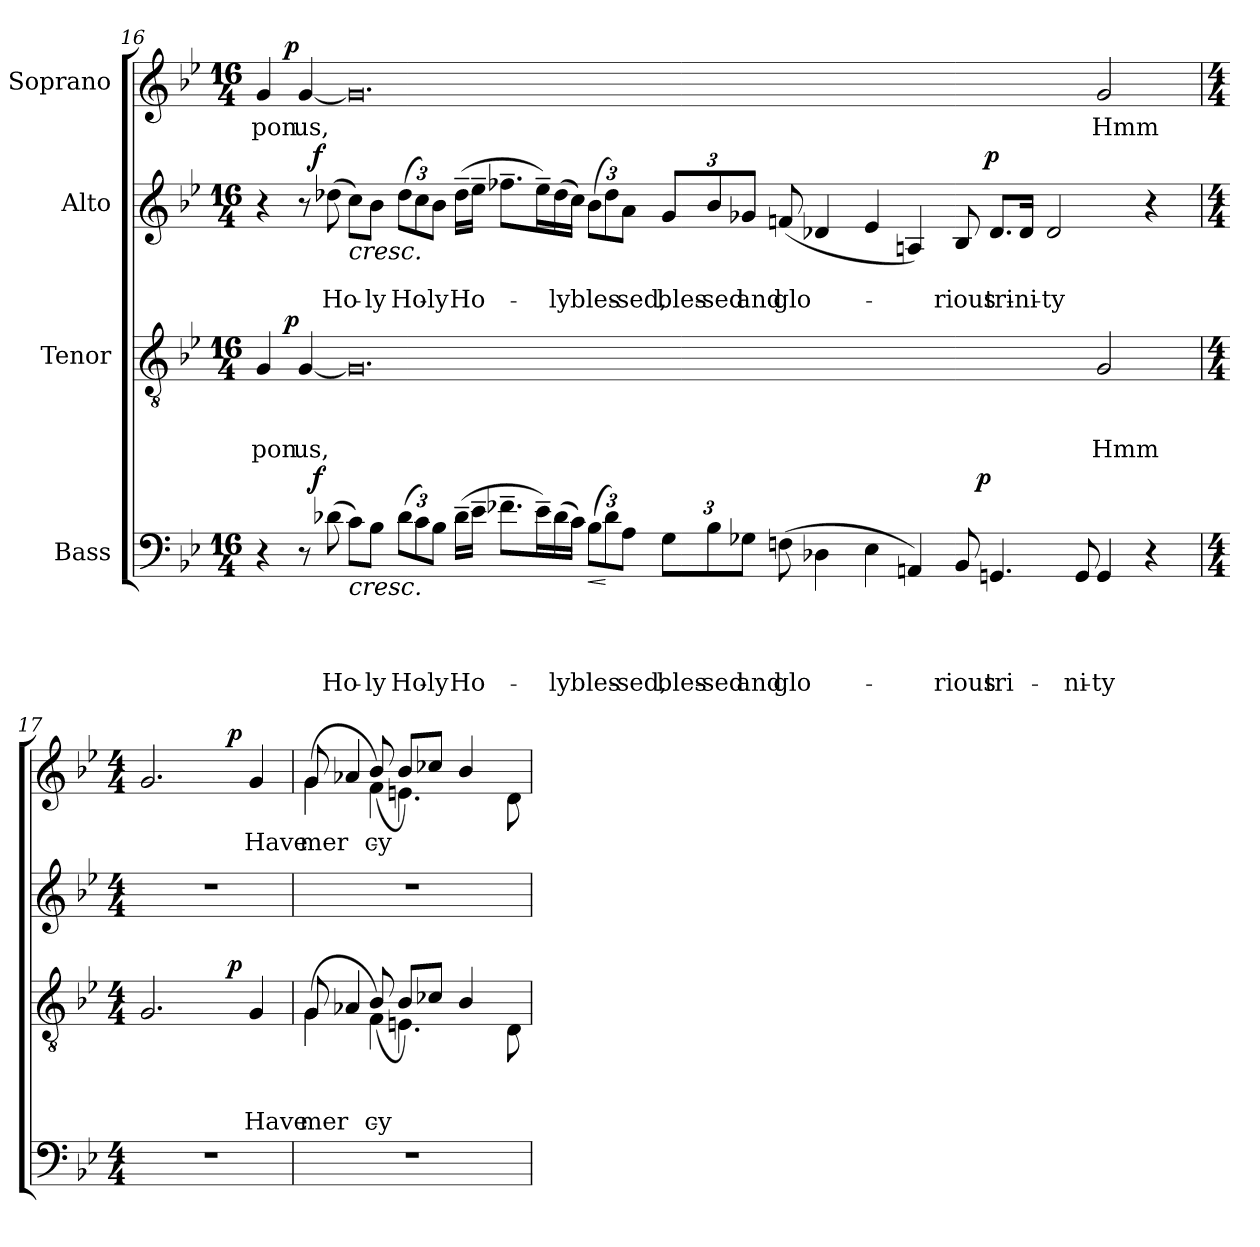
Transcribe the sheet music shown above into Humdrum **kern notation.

**kern	**text	**text	**text	**text	**dynam	**kern	**text	**text	**text	**dynam	**kern	**text	**text	**dynam	**kern	**text	**dynam
*part4	*part4	*part4	*part4	*part4	*part4	*part3	*part3	*part3	*part3	*part3	*part2	*part2	*part2	*part2	*part1	*part1	*part1
*staff4	*staff4	*staff4	*staff4	*staff4	*staff4	*staff3	*staff3	*staff3	*staff3	*staff3	*staff2	*staff2	*staff2	*staff2	*staff1	*staff1	*staff1
*I"Bass	*	*	*	*	*	*I"Tenor	*	*	*	*	*I"Alto	*	*	*	*I"Soprano	*	*
!!LO:LB:g=z
*clefF4	*	*	*	*	*	*clefGv2	*	*	*	*	*clefG2	*	*	*	*clefG2	*	*
*k[b-e-]	*	*	*	*	*	*k[b-e-]	*	*	*	*	*k[b-e-]	*	*	*	*k[b-e-]	*	*
*B-:	*	*	*	*	*	*B-:	*	*	*	*	*B-:	*	*	*	*B-:	*	*
*M16/4	*	*	*	*	*	*M16/4	*	*	*	*	*M16/4	*	*	*	*M16/4	*	*
=16	=16	=16	=16	=16	=16	=16	=16	=16	=16	=16	=16	=16	=16	=16	=16	=16	=16
!	!	!	!	!	!	!	!	!	!LO:LY:b	!	!	!	!	!	!	!LO:LY:b	!
*^	*	*	*	*	*	*^	*	*	*	*	*^	*	*	*	*^	*	*
*	*^	*	*	*	*	*	*	*	*	*	*	*	*	*^	*	*	*	*	*	*	*
4r	4ryy	1ryy	.	.	.	.	.	4G/	8.ryy	.	.	-pon	.	4r	4ryy	3%2ryy	.	.	.	4g/	8.ryy	-pon	.
!	!	!	!	!	!	!	!	!	!	!	!	!	!LO:DY:a	!	!	!	!	!	!	!	!	!	!LO:DY:a
.	.	.	.	.	.	.	.	.	1ryy	.	.	.	p	.	.	.	.	.	.	.	1ryy	.	p
!	!	!	!	!	!	!	!	!	!	!	!	!LO:LY:b	!	!	!	!	!	!	!	!	!	!LO:LY:b	!
8r	16ryy	.	.	.	.	.	.	[<4G/	.	.	.	us,	.	8r	16ryy	.	.	.	.	[<4g/	.	us,	.
!	!	!	!	!	!	!	!LO:DY:a	!	!	!	!	!	!	!	!	!	!	!	!LO:DY:a	!	!	!	!
.	1ryy	.	.	.	.	.	f	.	.	.	.	.	.	.	1ryy	.	.	.	f	.	.	.	.
!	!	!	!	!	!	!LO:LY:b	!	!	!	!	!	!	!	!	!	!	!	!LO:LY:b	!	!	!	!	!
(>8d-X\	.	.	.	.	.	Ho-	.	.	.	.	.	.	.	(>8dd-X\	.	.	.	Ho-	.	.	.	.	.
!	!	!	!	!	!	!	!LO:HP:b	!	!	!	!	!	!	!	!	!	!	!	!LO:HP:b	!	!	!	!
8c\L)	.	.	.	.	.	.	<	0.G]	.	.	.	.	.	8cc\L)	.	.	.	.	<	0.g]	.	.	.
!	!	!	!	!	!	!LO:LY:b	!	!	!	!	!	!	!	!	!	!	!	!LO:LY:b	!	!	!	!	!
8B-\J	.	.	.	.	.	-ly	.	.	.	.	.	.	.	8b-\J	.	.	.	-ly	.	.	.	.	.
.	.	.	.	.	.	.	.	.	.	.	.	.	.	.	.	3%2ryy	.	.	.	.	.	.	.
!	!	!	!	!	!	!LO:LY:b	!	!	!	!	!	!	!	!	!	!	!	!LO:LY:b	!	!	!	!	!
(>12d-\L	.	.	.	.	.	Ho-	.	.	.	.	.	.	.	(>12dd-\L	.	.	.	Ho-	.	.	.	.	.
12c\)	.	.	.	.	.	.	.	.	.	.	.	.	.	12cc\)	.	.	.	.	.	.	.	.	.
!	!	!	!	!	!	!LO:LY:b	!	!	!	!	!	!	!	!	!	!	!	!LO:LY:b	!	!	!	!	!
12B-\J	.	.	.	.	.	-ly	.	.	.	.	.	.	.	12b-\J	.	.	.	-ly	.	.	.	.	.
!	!	!	!	!	!	!LO:LY:b	!	!	!	!	!	!	!	!	!	!	!	!LO:LY:b	!	!	!	!	!
(>16d-~>\LL	.	1ryy	.	.	.	Ho-	.	.	.	.	.	.	.	(>16dd-~>\LL	.	.	.	Ho-	.	.	.	.	.
16e-~>\JJ	.	.	.	.	.	.	.	.	.	.	.	.	.	16ee-~>\JJ	.	.	.	.	.	.	.	.	.
8.f-X~>\L	.	.	.	.	.	.	.	.	.	.	.	.	.	8.ff-X~>\L	.	.	.	.	.	.	.	.	.
.	.	.	.	.	.	.	.	.	1ryy	.	.	.	.	.	.	.	.	.	.	.	1ryy	.	.
16e-~>\L)	1ryy	.	.	.	.	.	.	.	.	.	.	.	.	16ee-~>\L)	1ryy	.	.	.	.	.	.	.	.
.	.	.	.	.	.	.	.	.	.	.	.	.	.	.	.	3%2ryy	.	.	.	.	.	.	.
!	!	!	!	!	!	!LO:LY:b	!	!	!	!	!	!	!	!	!	!	!	!LO:LY:b	!	!	!	!	!
(>16d-\	.	.	.	.	.	-ly	.	.	.	.	.	.	.	(>16dd-\	.	.	.	-ly	.	.	.	.	.
16c\JJ)	.	.	.	.	.	.	.	.	.	.	.	.	.	16cc\JJ)	.	.	.	.	.	.	.	.	.
*Xbrackettup	*	*	*	*	*	*	*	*	*	*	*	*	*	*	*	*	*	*	*	*	*	*	*
!	!	!	!	!	!	!LO:LY:b	!LO:HP:b	!	!	!	!	!	!	!	!	!	!	!LO:LY:b	!	!	!	!	!
(>12B-\L	.	.	.	.	.	bles-	<	.	.	.	.	.	.	(>12b-\L	.	.	.	bles-	.	.	.	.	.
12d-\)	.	.	.	.	.	.	[	.	.	.	.	.	.	12dd-\)	.	.	.	.	.	.	.	.	.
!	!	!	!	!	!	!LO:LY:b	!	!	!	!	!	!	!	!	!	!	!	!LO:LY:b	!	!	!	!	!
12A\J	.	.	.	.	.	-sed,	[	.	.	.	.	.	.	12a\J	.	.	.	-sed,	.	.	.	.	.
*brackettup	*	*	*	*	*	*	*	*	*	*	*	*	*	*	*	*	*	*	*	*	*	*	*
!	!	!	!	!	!	!LO:LY:b	!	!	!	!	!	!	!	!	!	!	!	!	!	!	!	!	!
*	*	*	*	*	*	*	*	*	*	*	*	*	*	*Xbrackettup	*	*	*	*	*	*	*	*	*
!	!	!	!	!	!	!	!	!	!	!	!	!	!	!	!	!	!	!LO:LY:b	!	!	!	!	!
12G\L	.	.	.	.	.	bles-	.	.	.	.	.	.	.	12g/L	.	.	.	bles-	.	.	.	.	.
!	!	!	!	!	!	!LO:LY:b:rj	!	!	!	!	!	!	!	!	!	!	!	!LO:LY:b:rj	!	!	!	!	!
12B-\	.	.	.	.	.	-sed	.	.	.	.	.	.	.	12b-/	.	.	.	-sed	.	.	.	.	.
!	!	!	!	!	!	!LO:LY:b	!	!	!	!	!	!	!	!	!	!	!	!LO:LY:b	!	!	!	!	!
12G-X\J	.	.	.	.	.	and	.	.	.	.	.	.	.	12g-X/J	.	.	.	and	.	.	.	.	.
!	!	!	!	!	!	!LO:LY:b	!	!	!	!	!	!	!	!	!	!	!	!LO:LY:b	!	!	!	!	!
(>8Fn\	.	2ryy	.	.	.	glo-	.	.	.	.	.	.	.	(<8fn/	.	3%2ryy	.	glo-	.	.	.	.	.
4D-X\	.	.	.	.	.	.	.	.	.	.	.	.	.	4d-X/	.	.	.	.	.	.	.	.	.
.	.	.	.	.	.	.	.	.	1ryy	.	.	.	.	.	.	.	.	.	.	.	1ryy	.	.
.	1ryy	.	.	.	.	.	.	.	.	.	.	.	.	.	1ryy	.	.	.	.	.	.	.	.
4E-\	.	.	.	.	.	.	.	.	.	.	.	.	.	4e-/	.	.	.	.	.	.	.	.	.
.	.	4...ryy	.	.	.	.	.	.	.	.	.	.	.	.	.	.	.	.	.	.	.	.	.
4AAn/)	.	.	.	.	.	.	.	.	.	.	.	.	.	4An/)	.	.	.	.	.	.	.	.	.
.	.	.	.	.	.	.	.	.	.	.	.	.	.	.	.	6ryy	.	.	.	.	.	.	.
.	.	.	.	.	.	.	.	.	.	.	.	.	.	.	.	12...ryy	.	.	.	.	.	.	.
!	!	!	!	!	!	!LO:LY:b	!	!	!	!	!	!	!	!	!	!	!	!LO:LY:b	!	!	!	!	!
8BB-/	.	.	.	.	.	-rious	.	.	.	.	.	.	.	8B-/	.	.	.	-rious	.	.	.	.	.
!	!	!	!	!	!	!	!LO:DY:a	!	!	!	!	!	!	!	!	!	!	!	!	!	!	!	!
.	.	1ryy	.	.	.	.	p	.	.	.	.	.	.	.	.	.	.	.	.	.	.	.	.
!	!	!	!	!	!	!	!	!	!	!	!	!	!	!	!	!	!	!	!LO:DY:a	!	!	!	!
.	.	.	.	.	.	.	.	.	.	.	.	.	.	.	.	3%2ryy	.	.	p	.	.	.	.
!	!	!	!	!	!	!LO:LY:b	!	!	!	!	!	!	!	!	!	!	!	!LO:LY:b	!	!	!	!	!
4.GGn/	.	.	.	.	.	tri-	.	.	.	.	.	.	.	8.d-/L	.	.	.	tri-	[	.	.	.	.
!	!	!	!	!	!	!	!	!	!	!	!	!	!	!	!	!	!	!LO:LY:b	!	!	!	!	!
.	.	.	.	.	.	.	.	.	2ryy	.	.	.	.	16d-/Jk	.	.	.	-ni-	.	.	2ryy	.	.
!	!	!	!	!	!	!	!	!	!	!	!	!	!	!	!	!	!	!LO:LY:b:rj	!	!	!	!	!
.	.	.	.	.	.	.	.	.	.	.	.	.	.	2d-/	.	.	.	-ty	.	.	.	.	.
.	2ryy	.	.	.	.	.	.	.	.	.	.	.	.	.	2ryy	.	.	.	.	.	.	.	.
!	!	!	!	!	!	!LO:LY:b	!	!	!	!	!	!	!	!	!	!	!	!	!	!	!	!	!
8GG/	.	.	.	.	.	-ni-	.	.	.	.	.	.	.	.	.	.	.	.	.	.	.	.	.
!	!	!	!	!	!	!LO:LY:b:rj	!	!	!	!	!	!LO:LY:b	!	!	!	!	!	!	!	!	!	!LO:LY:b	!
4GG/	.	.	.	.	.	-ty	.	2G/	.	.	.	Hmm	.	.	.	.	.	.	.	2g/	.	Hmm	.
.	.	.	.	.	.	.	.	.	.	.	.	.	.	.	.	3ryy	.	.	.	.	.	.	.
.	.	.	.	.	.	.	.	.	4ryy	.	.	.	.	.	.	.	.	.	.	.	4ryy	.	.
4r	.	.	.	.	.	.	.	.	.	.	.	.	.	4r	.	.	.	.	.	.	.	.	.
.	8.ryy	.	.	.	.	.	.	.	.	.	.	.	.	.	8.ryy	.	.	.	.	.	.	.	.
.	.	.	.	.	.	.	.	.	16ryy	.	.	.	.	.	.	.	.	.	.	.	16ryy	.	.
.	.	32ryy	.	.	.	.	.	.	.	.	.	.	.	.	.	.	.	.	.	.	.	.	.
.	.	.	.	.	.	.	.	.	.	.	.	.	.	.	.	96ryy	.	.	.	.	.	.	.
*v	*v	*v	*	*	*	*	*	*	*	*	*	*	*	*v	*v	*v	*	*	*	*	*	*	*
!!LO:LB:g=z	!!
=17	=17	=17	=17	=17	=17	=17	=17	=17	=17	=17	=17	=17	=17	=17	=17	=17	=17	=17	=17
*M4/4	*	*	*	*	*	*M4/4	*	*	*	*	*	*M4/4	*	*	*	*M4/4	*	*	*
1r	.	.	.	.	.	2.G/	3ryy	.	.	.	.	1r	.	.	.	2.g/	3ryy	.	.
.	.	.	.	.	.	.	6...ryy	.	.	.	.	.	.	.	.	.	6...ryy	.	.
!	!	!	!	!	!	!	!	!	!	!	!LO:DY:a	!	!	!	!	!	!	!	!LO:DY:a
.	.	.	.	.	.	.	3ryy	.	.	.	p	.	.	.	.	.	3ryy	.	p
!	!	!	!	!	!	!	!	!	!	!LO:LY:b	!	!	!	!	!	!	!	!LO:LY:b	!
.	.	.	.	.	.	4G/	.	.	.	Have	.	.	.	.	.	4g/	.	Have	.
.	.	.	.	.	.	.	48ryy	.	.	.	.	.	.	.	.	.	48ryy	.	.
=18	=18	=18	=18	=18	=18	=18	=18	=18	=18	=18	=18	=18	=18	=18	=18	=18	=18	=18	=18
!	!	!	!	!	!	!	!	!	!	!LO:LY:b	!	!	!	!	!	!	!	!LO:LY:b	!
*	*	*	*	*	*	*^	*^	*	*	*	*	*	*	*	*	*^	*^	*	*
1r	.	.	.	.	.	32ryy	8G/	(<4G\	4ryy	.	.	mer-	.	1r	.	.	.	32ryy	8g/	(<4g\	4ryy	mer-	.
.	.	.	.	.	.	2ryy	.	.	.	.	.	.	.	.	.	.	.	2ryy	.	.	.	.	.
.	.	.	.	.	.	.	4A-X/	.	.	.	.	.	.	.	.	.	.	.	4a-X/	.	.	.	.
!	!	!	!	!	!	!	!	!	!	!	!	!LO:LY:b	!	!	!	!	!	!	!	!	!	!LO:LY:b	!
.	.	.	.	.	.	.	.	4F\)	(8B-/	.	.	-cy	.	.	.	.	.	.	.	4f\)	(8b-/	-cy	.
.	.	.	.	.	.	.	4.En\	.	8B-/L)	.	.	.	.	.	.	.	.	.	4.en\	.	8b-/L)	.	.
.	.	.	.	.	.	.	.	2ryy	8c-X/J	.	.	.	.	.	.	.	.	.	.	2ryy	8cc-X/J	.	.
.	.	.	.	.	.	4...ryy	.	.	.	.	.	.	.	.	.	.	.	4...ryy	.	.	.	.	.
.	.	.	.	.	.	.	.	.	4B-/	.	.	.	.	.	.	.	.	.	.	.	4b-/	.	.
.	.	.	.	.	.	.	4ryy	.	.	.	.	.	.	.	.	.	.	.	4ryy	.	.	.	.
.	.	.	.	.	.	.	.	.	8D\	.	.	.	.	.	.	.	.	.	.	.	8d\	.	.
*	*	*	*	*	*	*v	*v	*v	*v	*	*	*	*	*	*	*	*	*v	*v	*v	*v	*	*
=	=	=	=	=	=	=	=	=	=	=	=	=	=	=	=	=	=
*-	*-	*-	*-	*-	*-	*-	*-	*-	*-	*-	*-	*-	*-	*-	*-	*-	*-
